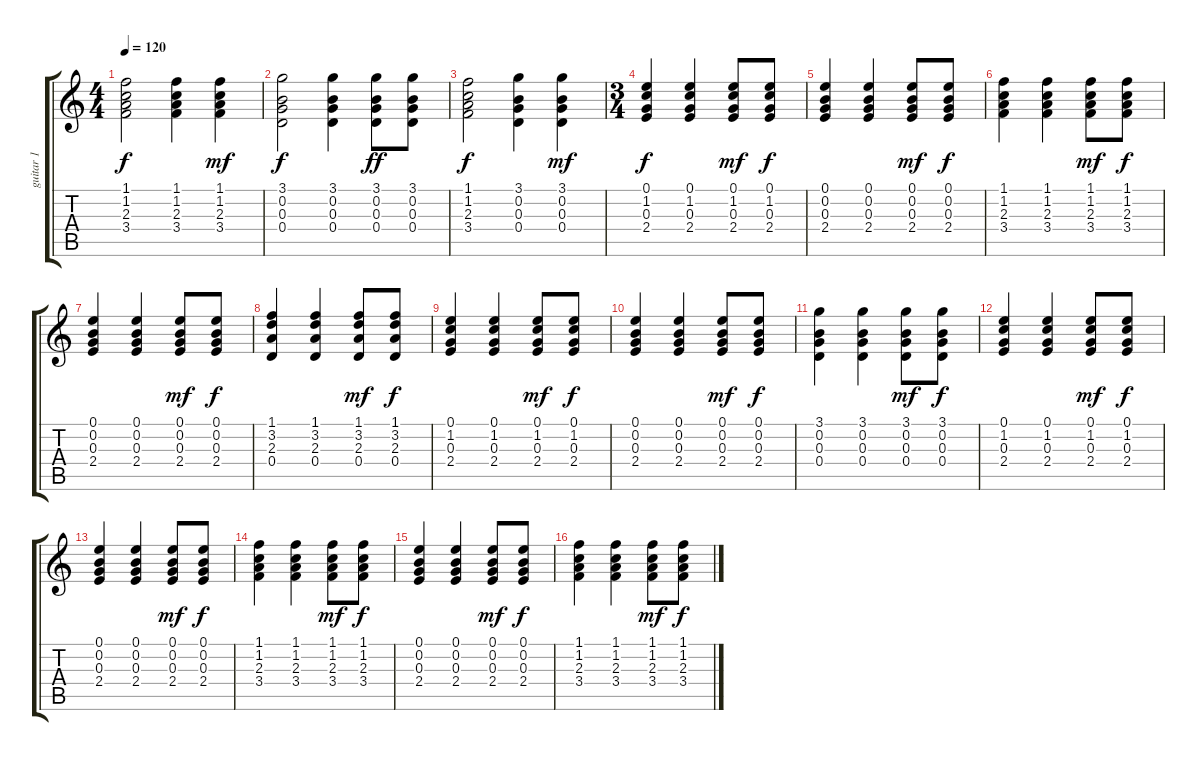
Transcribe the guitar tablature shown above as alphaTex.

\track ("guitar 1" "guitar 1") {instrument acousticguitarsteel}
\staff {score tabs}
\tuning (E4 B3 G3 D3 A2 E2) {hide}
\ts (4 4)
\tempo 120
\clef g2
\ks c
(1.1 1.2 2.3 3.4).2{dy f} (1.1 1.2 2.3 3.4).4 (1.1 1.2 2.3 3.4).4{dy mf} |
(3.1 0.2 0.3 0.4).2{dy f} (3.1 0.2 0.3 0.4).4 (3.1 0.2 0.3 0.4).8{dy ff} (3.1 0.2 0.3 0.4).8 |
(1.1 1.2 2.3 3.4).2{dy f} (3.1 0.2 0.3 0.4).4 (3.1 0.2 0.3 0.4).4{dy mf} |
\ts (3 4)
(0.1 1.2 0.3 2.4).4{dy f} (0.1 1.2 0.3 2.4).4 (0.1 1.2 0.3 2.4).8{dy mf} (0.1 1.2 0.3 2.4).8{dy f} |
(0.1 0.2 0.3 2.4).4 (0.1 0.2 0.3 2.4).4 (0.1 0.2 0.3 2.4).8{dy mf} (0.1 0.2 0.3 2.4).8{dy f} |
(1.1 1.2 2.3 3.4).4 (1.1 1.2 2.3 3.4).4 (1.1 1.2 2.3 3.4).8{dy mf} (1.1 1.2 2.3 3.4).8{dy f} |
(0.1 0.2 0.3 2.4).4 (0.1 0.2 0.3 2.4).4 (0.1 0.2 0.3 2.4).8{dy mf} (0.1 0.2 0.3 2.4).8{dy f} |
(1.1 3.2 2.3 0.4).4 (1.1 3.2 2.3 0.4).4 (1.1 3.2 2.3 0.4).8{dy mf} (1.1 3.2 2.3 0.4).8{dy f} |
(0.1 1.2 0.3 2.4).4 (0.1 1.2 0.3 2.4).4 (0.1 1.2 0.3 2.4).8{dy mf} (0.1 1.2 0.3 2.4).8{dy f} |
(0.1 0.2 0.3 2.4).4 (0.1 0.2 0.3 2.4).4 (0.1 0.2 0.3 2.4).8{dy mf} (0.1 0.2 0.3 2.4).8{dy f} |
(3.1 0.2 0.3 0.4).4 (3.1 0.2 0.3 0.4).4 (3.1 0.2 0.3 0.4).8{dy mf} (3.1 0.2 0.3 0.4).8{dy f} |
(0.1 1.2 0.3 2.4).4 (0.1 1.2 0.3 2.4).4 (0.1 1.2 0.3 2.4).8{dy mf} (0.1 1.2 0.3 2.4).8{dy f} |
(0.1 0.2 0.3 2.4).4 (0.1 0.2 0.3 2.4).4 (0.1 0.2 0.3 2.4).8{dy mf} (0.1 0.2 0.3 2.4).8{dy f} |
(1.1 1.2 2.3 3.4).4 (1.1 1.2 2.3 3.4).4 (1.1 1.2 2.3 3.4).8{dy mf} (1.1 1.2 2.3 3.4).8{dy f} |
(0.1 0.2 0.3 2.4).4 (0.1 0.2 0.3 2.4).4 (0.1 0.2 0.3 2.4).8{dy mf} (0.1 0.2 0.3 2.4).8{dy f} |
(1.1 1.2 2.3 3.4).4 (1.1 1.2 2.3 3.4).4 (1.1 1.2 2.3 3.4).8{dy mf} (1.1 1.2 2.3 3.4).8{dy f}
